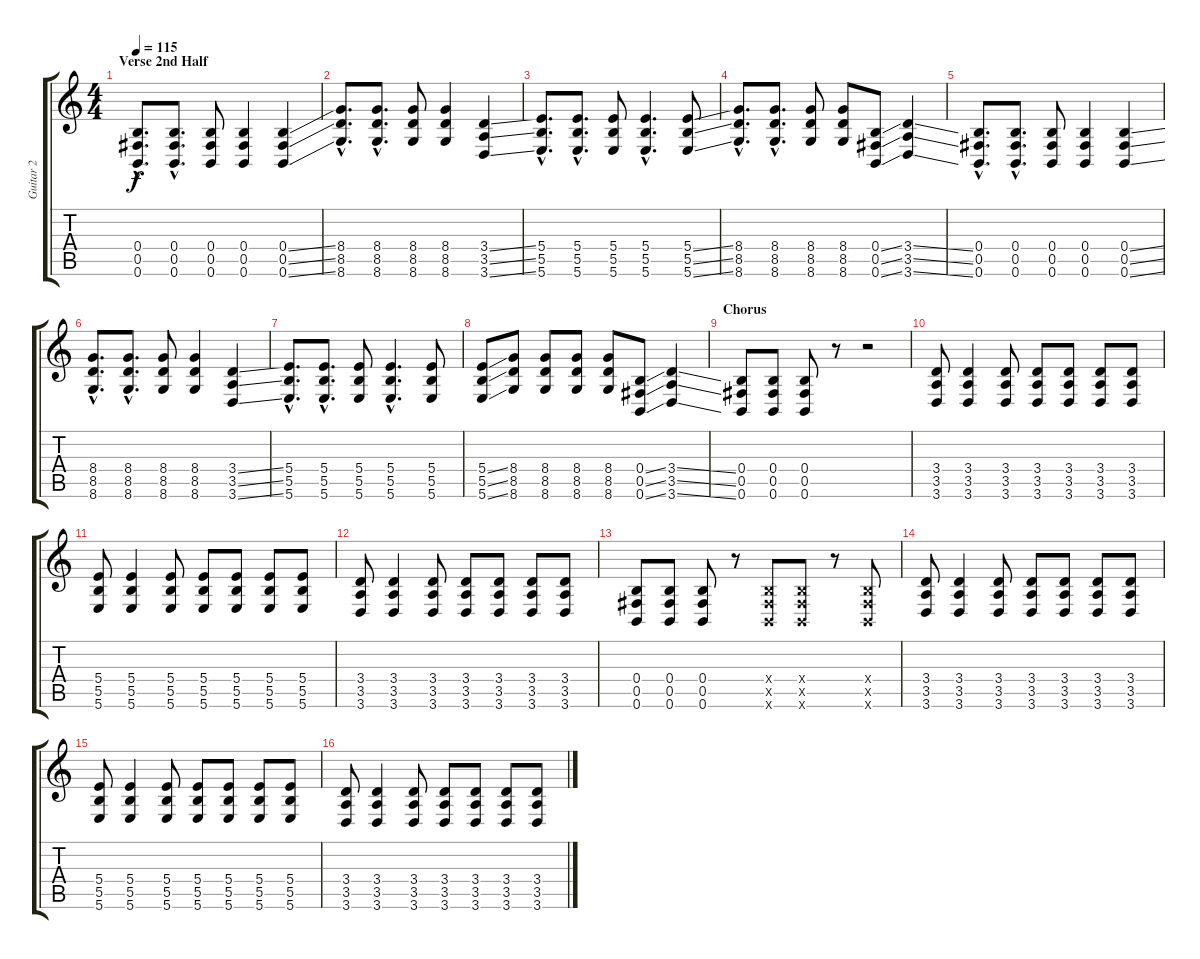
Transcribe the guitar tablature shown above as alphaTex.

\track ("Guitar 2" "Guitar 2") {instrument distortionguitar}
\staff {score tabs}
\tuning (Db4 Ab3 E3 B2 Gb2 B1) {hide}
\ts (4 4)
\section ("" "Verse 2nd Half")
\tempo 115
\clef g2
\ks c
(0.4{hac} 0.5{hac} 0.6{hac}).8{d dy f} (0.4{hac} 0.5{hac} 0.6{hac}).8{d} (0.4 0.5 0.6).8 (0.4 0.5 0.6).4 (0.4{ss} 0.5{ss} 0.6{ss}).4 |
(8.4{hac} 8.5{hac} 8.6{hac}).8{d} (8.4{hac} 8.5{hac} 8.6{hac}).8{d} (8.4 8.5 8.6).8 (8.4 8.5 8.6).4 (3.4{ss} 3.5{ss} 3.6{ss}).4 |
(5.4{hac} 5.5{hac} 5.6{hac}).8{d} (5.4{hac} 5.5{hac} 5.6{hac}).8{d} (5.4 5.5 5.6).8 (5.4{hac} 5.5{hac} 5.6{hac}).4{d} (5.4{ss} 5.5{ss} 5.6{ss}).8 |
(8.4{hac} 8.5{hac} 8.6{hac}).8{d} (8.4{hac} 8.5{hac} 8.6{hac}).8{d} (8.4 8.5 8.6).8 (8.4 8.5 8.6).8 (0.4{ss} 0.5{ss} 0.6{ss}).8 (3.4{ss} 3.5{ss} 3.6{ss}).4 |
(0.4{hac} 0.5{hac} 0.6{hac}).8{d} (0.4{hac} 0.5{hac} 0.6{hac}).8{d} (0.4 0.5 0.6).8 (0.4 0.5 0.6).4 (0.4{ss} 0.5{ss} 0.6{ss}).4 |
(8.4{hac} 8.5{hac} 8.6{hac}).8{d} (8.4{hac} 8.5{hac} 8.6{hac}).8{d} (8.4 8.5 8.6).8 (8.4 8.5 8.6).4 (3.4{ss} 3.5{ss} 3.6{ss}).4 |
(5.4{hac} 5.5{hac} 5.6{hac}).8{d} (5.4{hac} 5.5{hac} 5.6{hac}).8{d} (5.4 5.5 5.6).8 (5.4{hac} 5.5{hac} 5.6{hac}).4{d} (5.4 5.5 5.6).8 |
(5.4{ss} 5.5{ss} 5.6{ss}).8 (8.4 8.5 8.6).8 (8.4 8.5 8.6).8 (8.4 8.5 8.6).8 (8.4 8.5 8.6).8 (0.4{ss} 0.5{ss} 0.6{ss}).8 (3.4{ss} 3.5{ss} 3.6{ss}).4 |
\section ("" "Chorus")
(0.4 0.5 0.6).8 (0.4 0.5 0.6).8 (0.4 0.5 0.6).8 r.8 r.2 |
(3.4 3.5 3.6).8 (3.4 3.5 3.6).4 (3.4 3.5 3.6).8 (3.4 3.5 3.6).8 (3.4 3.5 3.6).8 (3.4 3.5 3.6).8 (3.4 3.5 3.6).8 |
(5.4 5.5 5.6).8 (5.4 5.5 5.6).4 (5.4 5.5 5.6).8 (5.4 5.5 5.6).8 (5.4 5.5 5.6).8 (5.4 5.5 5.6).8 (5.4 5.5 5.6).8 |
(3.4 3.5 3.6).8 (3.4 3.5 3.6).4 (3.4 3.5 3.6).8 (3.4 3.5 3.6).8 (3.4 3.5 3.6).8 (3.4 3.5 3.6).8 (3.4 3.5 3.6).8 |
(0.4 0.5 0.6).8 (0.4 0.5 0.6).8 (0.4 0.5 0.6).8 r.8 (0.4{x} 0.5{x} 0.6{x}).8 (0.4{x} 0.5{x} 0.6{x}).8 r.8 (0.4{x} 0.5{x} 0.6{x}).8 |
(3.4 3.5 3.6).8 (3.4 3.5 3.6).4 (3.4 3.5 3.6).8 (3.4 3.5 3.6).8 (3.4 3.5 3.6).8 (3.4 3.5 3.6).8 (3.4 3.5 3.6).8 |
(5.4 5.5 5.6).8 (5.4 5.5 5.6).4 (5.4 5.5 5.6).8 (5.4 5.5 5.6).8 (5.4 5.5 5.6).8 (5.4 5.5 5.6).8 (5.4 5.5 5.6).8 |
(3.4 3.5 3.6).8 (3.4 3.5 3.6).4 (3.4 3.5 3.6).8 (3.4 3.5 3.6).8 (3.4 3.5 3.6).8 (3.4 3.5 3.6).8 (3.4 3.5 3.6).8
